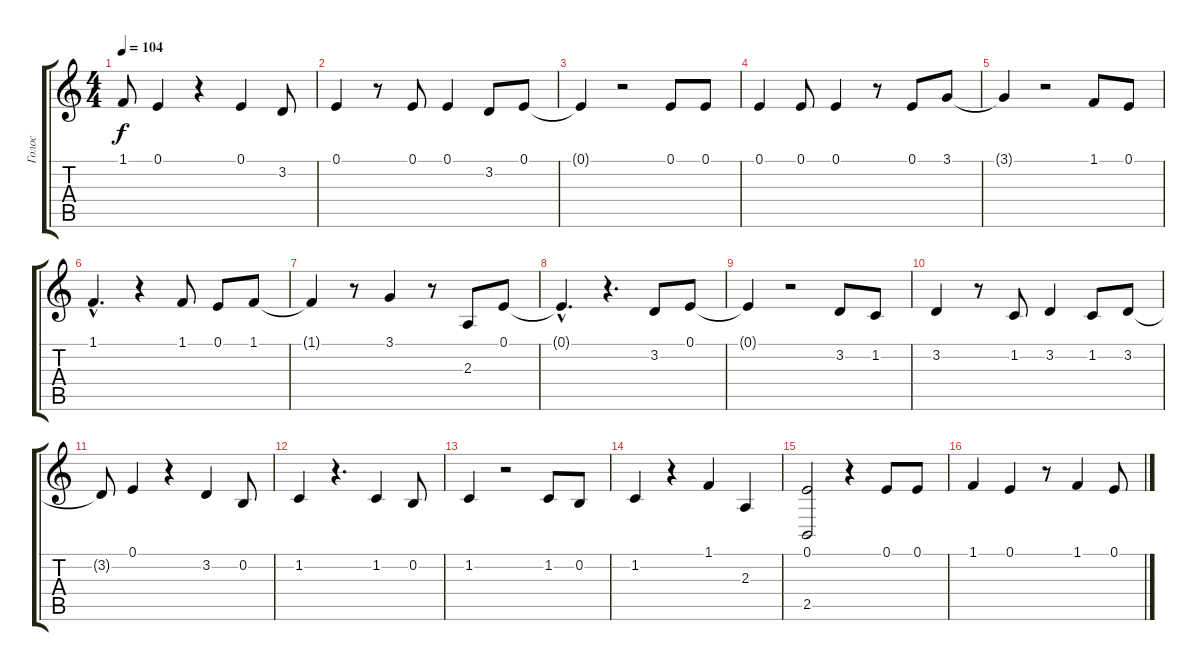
\track ("Голос" "Голос") {instrument altosax}
\staff {score tabs}
\tuning (E4 B3 G3 D3 A2 E2) {hide}
\ts (4 4)
\tempo 104
\clef g2
\ks c
1.1{t}.8{dy f} 0.1.4 r.4 0.1.4 3.2.8 |
0.1.4 r.8 0.1.8 0.1.4 3.2.8 0.1.8 |
0.1{t}.4 r.2 0.1.8 0.1.8 |
0.1.4 0.1.8 0.1.4 r.8 0.1.8 3.1.8 |
3.1{t}.4 r.2 1.1.8 0.1.8 |
1.1{hac}.4{d} r.4 1.1.8 0.1.8 1.1.8 |
1.1{t}.4 r.8 3.1.4 r.8 2.3.8 0.1.8 |
0.1{hac t}.4{d} r.4{d} 3.2.8 0.1.8 |
0.1{t}.4 r.2 3.2.8 1.2.8 |
3.2.4 r.8 1.2.8 3.2.4 1.2.8 3.2.8 |
3.2{t}.8 0.1.4 r.4 3.2.4 0.2.8 |
1.2.4 r.4{d} 1.2.4 0.2.8 |
1.2.4 r.2 1.2.8 0.2.8 |
1.2.4 r.4 1.1.4 2.3.4 |
(0.1 2.5).2 r.4 0.1.8 0.1.8 |
1.1.4 0.1.4 r.8 1.1.4 0.1.8
